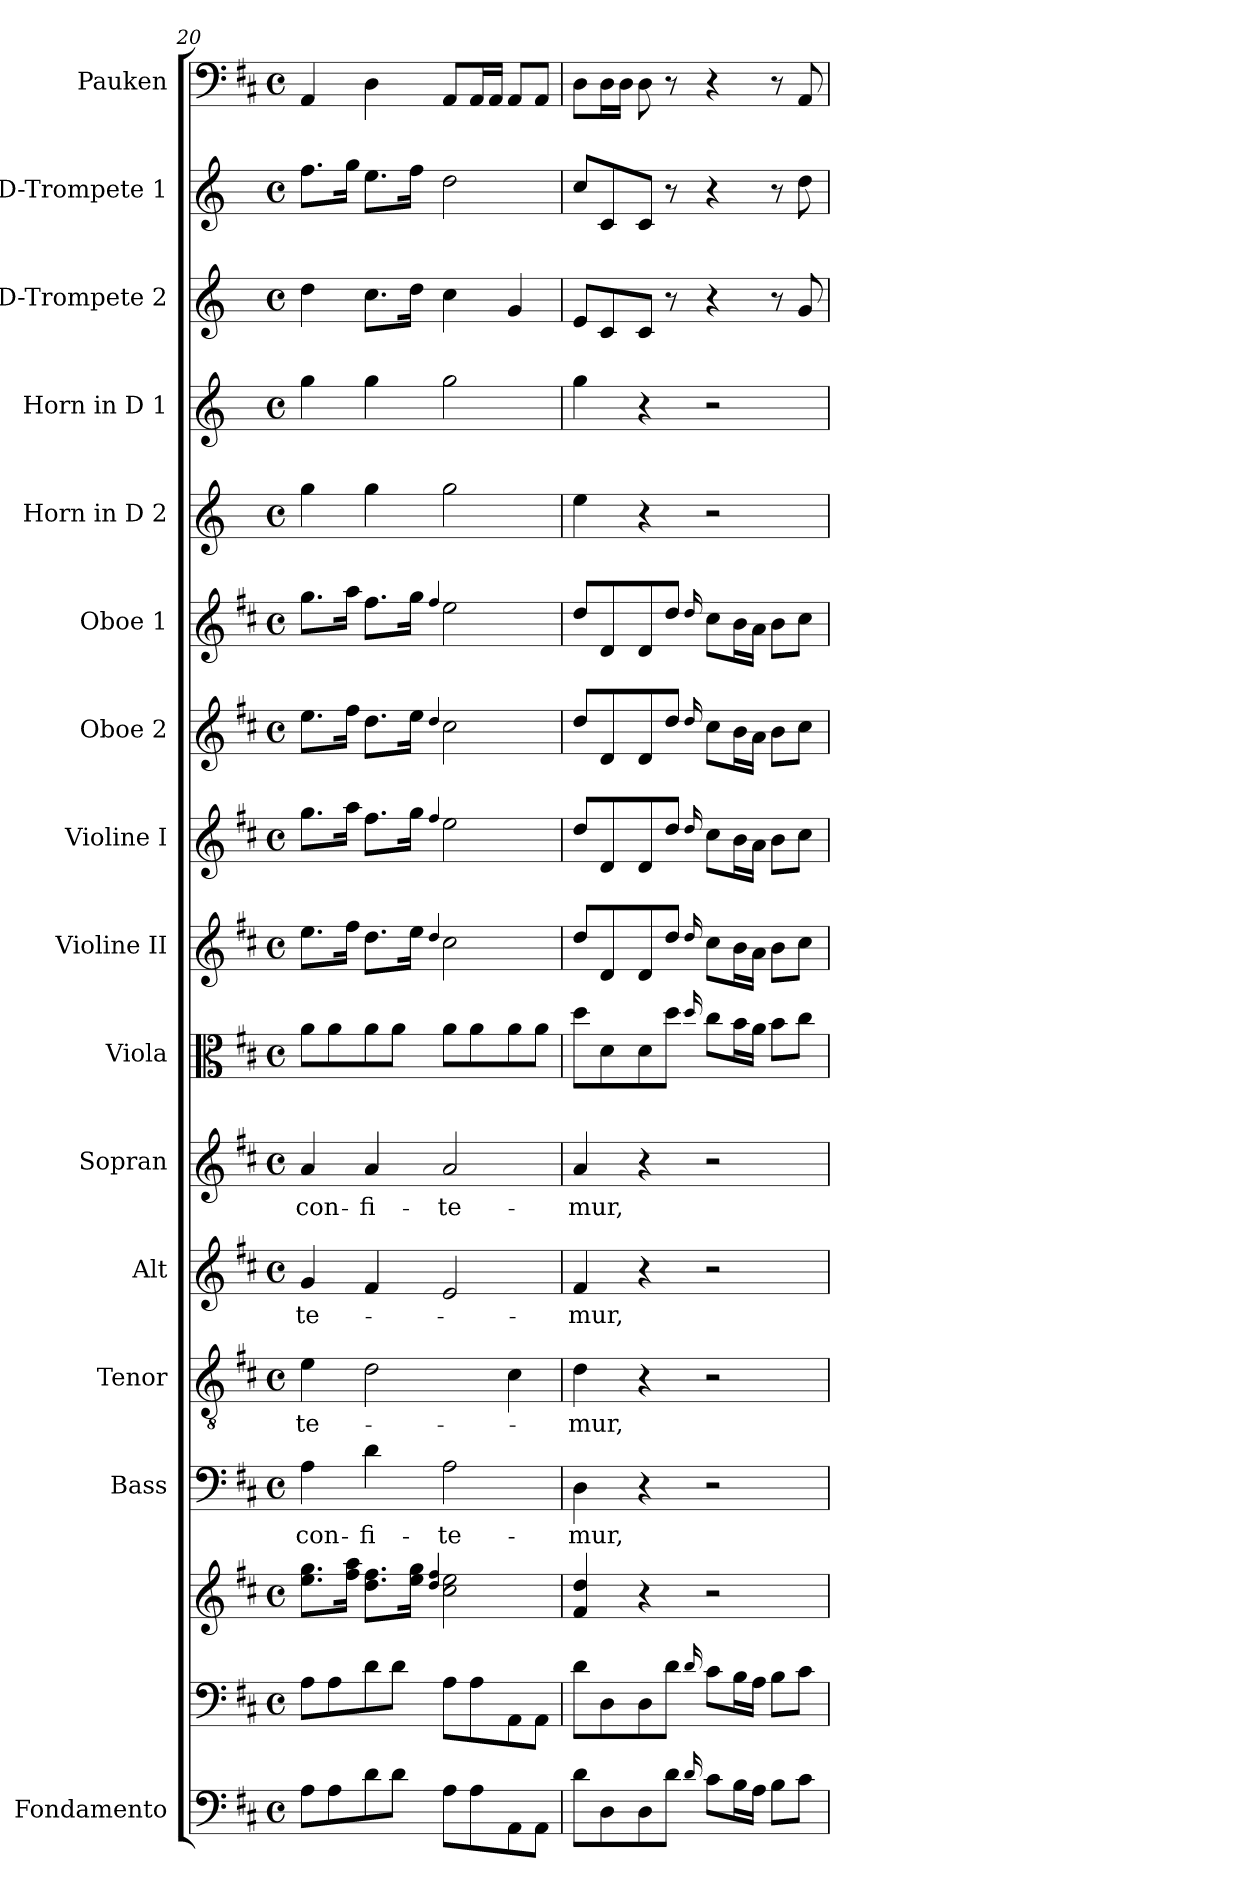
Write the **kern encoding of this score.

**kern	**kern	**kern	**kern	**text	**kern	**text	**kern	**text	**kern	**text	**kern	**kern	**kern	**kern	**kern	**kern	**kern	**kern	**kern	**kern
*part16	*part15	*part15	*part14	*part14	*part13	*part13	*part12	*part12	*part11	*part11	*part10	*part9	*part8	*part7	*part6	*part5	*part4	*part3	*part2	*part1
*staff17	*staff16	*staff15	*staff14	*staff14	*staff13	*staff13	*staff12	*staff12	*staff11	*staff11	*staff10	*staff9	*staff8	*staff7	*staff6	*staff5	*staff4	*staff3	*staff2	*staff1
*I"Fondamento	*	*	*I"Bass	*	*I"Tenor	*	*I"Alt	*	*I"Sopran	*	*I"Viola	*I"Violine II	*I"Violine I	*I"Oboe 2	*I"Oboe 1	*I"Horn in D 2	*I"Horn in D 1	*I"D-Trompete 2	*I"D-Trompete 1	*I"Pauken
*I'F.	*	*	*I'B.	*	*I'T.	*	*I'A.	*	*I'S.	*	*I'Vla.	*I'Vl. II	*I'Vl. I	*I'Ob. 2	*I'Ob. 1	*	*	*I'D Trp. 2	*I'D Trp. 1	*I'Pk.
*clefF4	*clefF4	*clefG2	*clefF4	*	*clefGv2	*	*clefG2	*	*clefG2	*	*clefC3	*clefG2	*clefG2	*clefG2	*clefG2	*clefG2	*clefG2	*clefG2	*clefG2	*clefF4
*ITrd7c12	*	*	*	*	*	*	*	*	*	*	*	*	*	*	*	*ITrd6c10	*ITrd6c10	*ITrd-1c-2	*ITrd-1c-2	*
*k[f#c#]	*k[f#c#]	*k[f#c#]	*k[f#c#]	*	*k[f#c#]	*	*k[f#c#]	*	*k[f#c#]	*	*k[f#c#]	*k[f#c#]	*k[f#c#]	*k[f#c#]	*k[f#c#]	*k[f#c#]	*k[f#c#]	*k[f#c#]	*k[f#c#]	*k[f#c#]
*D:	*D:	*D:	*D:	*	*D:	*	*D:	*	*D:	*	*D:	*D:	*D:	*D:	*D:	*D:	*D:	*D:	*D:	*D:
*M4/4	*M4/4	*M4/4	*M4/4	*	*M4/4	*	*M4/4	*	*M4/4	*	*M4/4	*M4/4	*M4/4	*M4/4	*M4/4	*M4/4	*M4/4	*M4/4	*M4/4	*M4/4
*met(c)	*met(c)	*met(c)	*met(c)	*	*met(c)	*	*met(c)	*	*met(c)	*	*met(c)	*met(c)	*met(c)	*met(c)	*met(c)	*met(c)	*met(c)	*met(c)	*met(c)	*met(c)
=20	=20	=20	=20	=20	=20	=20	=20	=20	=20	=20	=20	=20	=20	=20	=20	=20	=20	=20	=20	=20
!	!	!	!	!LO:LY:b	!	!LO:LY:b	!	!LO:LY:b	!	!LO:LY:b	!	!	!	!	!	!	!	!	!	!
8AA\L	8A\L	8.ee\ 8.gg\L	4A\	con-	4e\	-te-	4g/	-te-	4a/	con-	8a\L	8.ee\L	8.gg\L	8.ee\L	8.gg\L	4a\	4a\	4ee\	8.gg\L	4AA/
8AA\	8A\	.	.	.	.	.	.	.	.	.	8a\	.	.	.	.	.	.	.	.	.
.	.	16ff#\ 16aa\Jk	.	.	.	.	.	.	.	.	.	16ff#\Jk	16aa\Jk	16ff#\Jk	16aa\Jk	.	.	.	16aa\Jk	.
!	!	!	!	!LO:LY:b	!	!	!	!	!	!LO:LY:b	!	!	!	!	!	!	!	!	!	!
8D\	8d\	8.dd\ 8.ff#\L	4d\	-fi-	2d\	.	4f#/	.	4a/	-fi-	8a\	8.dd\L	8.ff#\L	8.dd\L	8.ff#\L	4a\	4a\	8.dd\L	8.ff#\L	4D\
8D\J	8d\J	.	.	.	.	.	.	.	.	.	8a\J	.	.	.	.	.	.	.	.	.
.	.	16ee\ 16gg\Jk	.	.	.	.	.	.	.	.	.	16ee\Jk	16gg\Jk	16ee\Jk	16gg\Jk	.	.	16ee\Jk	16gg\Jk	.
.	.	4qqdd/ 4qqff#/	.	.	.	.	.	.	.	.	.	4qqdd/	4qqff#/	4qqdd/	4qqff#/	.	.	.	.	.
!	!	!	!	!LO:LY:b	!	!	!	!	!	!LO:LY:b	!	!	!	!	!	!	!	!	!	!
8AA\L	8A\L	2cc#\ 2ee\	2A\	-te-	.	.	2e/	.	2a/	-te-	8a\L	2cc#\	2ee\	2cc#\	2ee\	2a\	2a\	4dd\	2ee\	8AA/L
8AA\	8A\	.	.	.	.	.	.	.	.	.	8a\	.	.	.	.	.	.	.	.	16AA/L
.	.	.	.	.	.	.	.	.	.	.	.	.	.	.	.	.	.	.	.	16AA/JJ
8AAA\	8AA\	.	.	.	4c#\	.	.	.	.	.	8a\	.	.	.	.	.	.	4a/	.	8AA/L
8AAA\J	8AA\J	.	.	.	.	.	.	.	.	.	8a\J	.	.	.	.	.	.	.	.	8AA/J
=21	=21	=21	=21	=21	=21	=21	=21	=21	=21	=21	=21	=21	=21	=21	=21	=21	=21	=21	=21	=21
!	!	!	!	!LO:LY:b	!	!LO:LY:b	!	!LO:LY:b	!	!LO:LY:b	!	!	!	!	!	!	!	!	!	!
8D\L	8d\L	4f#/ 4dd/	4D\	-mur,	4d\	-mur,	4f#/	-mur,	4a/	-mur,	8dd\L	8dd/L	8dd/L	8dd/L	8dd/L	4f#\	4a\	8f#/L	8dd/L	8D\L
8DD\	8D\	.	.	.	.	.	.	.	.	.	8d\	8d/	8d/	8d/	8d/	.	.	8d/	8d/	16D\L
.	.	.	.	.	.	.	.	.	.	.	.	.	.	.	.	.	.	.	.	16D\JJ
8DD\	8D\	4r	4r	.	4r	.	4r	.	4r	.	8d\	8d/	8d/	8d/	8d/	4r	4r	8d/J	8d/J	8D\
8D\J	8d\J	.	.	.	.	.	.	.	.	.	8dd\J	8dd/J	8dd/J	8dd/J	8dd/J	.	.	8r	8r	8r
16qqD/	16qqd/	.	.	.	.	.	.	.	.	.	16qqdd/	16qqdd/	16qqdd/	16qqdd/	16qqdd/	.	.	.	.	.
8C#\L	8c#\L	2r	2r	.	2r	.	2r	.	2r	.	8cc#\L	8cc#\L	8cc#\L	8cc#\L	8cc#\L	2r	2r	4r	4r	4r
16BB\L	16B\L	.	.	.	.	.	.	.	.	.	16b\L	16b\L	16b\L	16b\L	16b\L	.	.	.	.	.
16AA\JJ	16A\JJ	.	.	.	.	.	.	.	.	.	16a\JJ	16a\JJ	16a\JJ	16a\JJ	16a\JJ	.	.	.	.	.
8BB\L	8B\L	.	.	.	.	.	.	.	.	.	8b\L	8b\L	8b\L	8b\L	8b\L	.	.	8r	8r	8r
8C#\J	8c#\J	.	.	.	.	.	.	.	.	.	8cc#\J	8cc#\J	8cc#\J	8cc#\J	8cc#\J	.	.	8a/	8ee\	8AA/
=	=	=	=	=	=	=	=	=	=	=	=	=	=	=	=	=	=	=	=	=
*-	*-	*-	*-	*-	*-	*-	*-	*-	*-	*-	*-	*-	*-	*-	*-	*-	*-	*-	*-	*-
